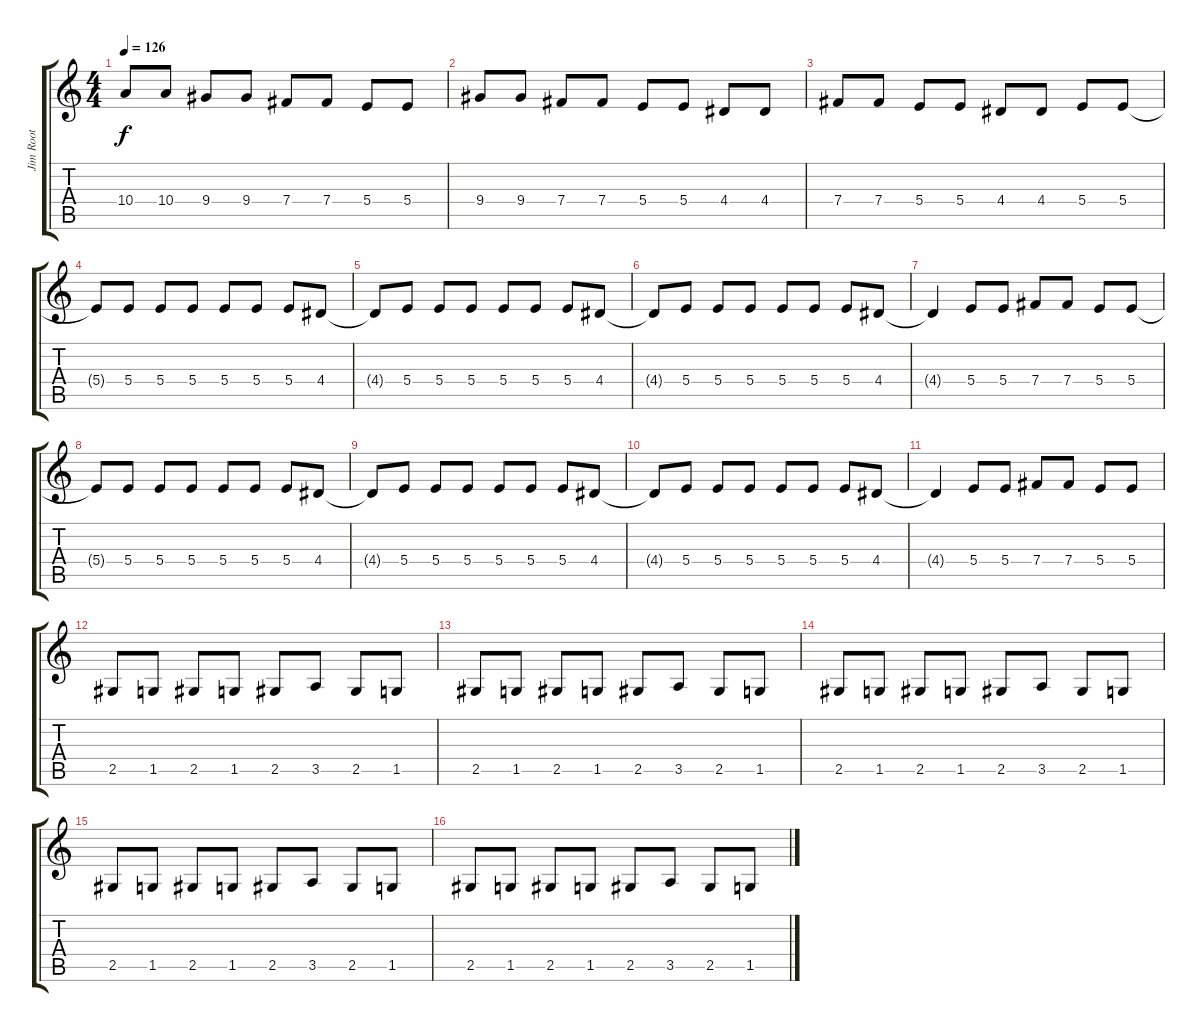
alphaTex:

\track ("Jim Root" "Jim Root") {instrument distortionguitar}
\staff {score tabs}
\tuning (Db4 Ab3 E3 B2 Gb2 B1) {hide}
\ts (4 4)
\tempo 126
\clef g2
\ks c
10.4.8{dy f} 10.4.8 9.4.8 9.4.8 7.4.8 7.4.8 5.4.8 5.4.8 |
9.4.8 9.4.8 7.4.8 7.4.8 5.4.8 5.4.8 4.4.8 4.4.8 |
7.4.8 7.4.8 5.4.8 5.4.8 4.4.8 4.4.8 5.4.8 5.4.8 |
5.4{t}.8 5.4.8 5.4.8 5.4.8 5.4.8 5.4.8 5.4.8 4.4.8 |
4.4{t}.8 5.4.8 5.4.8 5.4.8 5.4.8 5.4.8 5.4.8 4.4.8 |
4.4{t}.8 5.4.8 5.4.8 5.4.8 5.4.8 5.4.8 5.4.8 4.4.8 |
4.4{t}.4 5.4.8 5.4.8 7.4.8 7.4.8 5.4.8 5.4.8 |
5.4{t}.8 5.4.8 5.4.8 5.4.8 5.4.8 5.4.8 5.4.8 4.4.8 |
4.4{t}.8 5.4.8 5.4.8 5.4.8 5.4.8 5.4.8 5.4.8 4.4.8 |
4.4{t}.8 5.4.8 5.4.8 5.4.8 5.4.8 5.4.8 5.4.8 4.4.8 |
4.4{t}.4 5.4.8 5.4.8 7.4.8 7.4.8 5.4.8 5.4.8 |
2.5.8 1.5.8 2.5.8 1.5.8 2.5.8 3.5.8 2.5.8 1.5.8 |
2.5.8 1.5.8 2.5.8 1.5.8 2.5.8 3.5.8 2.5.8 1.5.8 |
2.5.8 1.5.8 2.5.8 1.5.8 2.5.8 3.5.8 2.5.8 1.5.8 |
2.5.8 1.5.8 2.5.8 1.5.8 2.5.8 3.5.8 2.5.8 1.5.8 |
2.5.8 1.5.8 2.5.8 1.5.8 2.5.8 3.5.8 2.5.8 1.5.8
